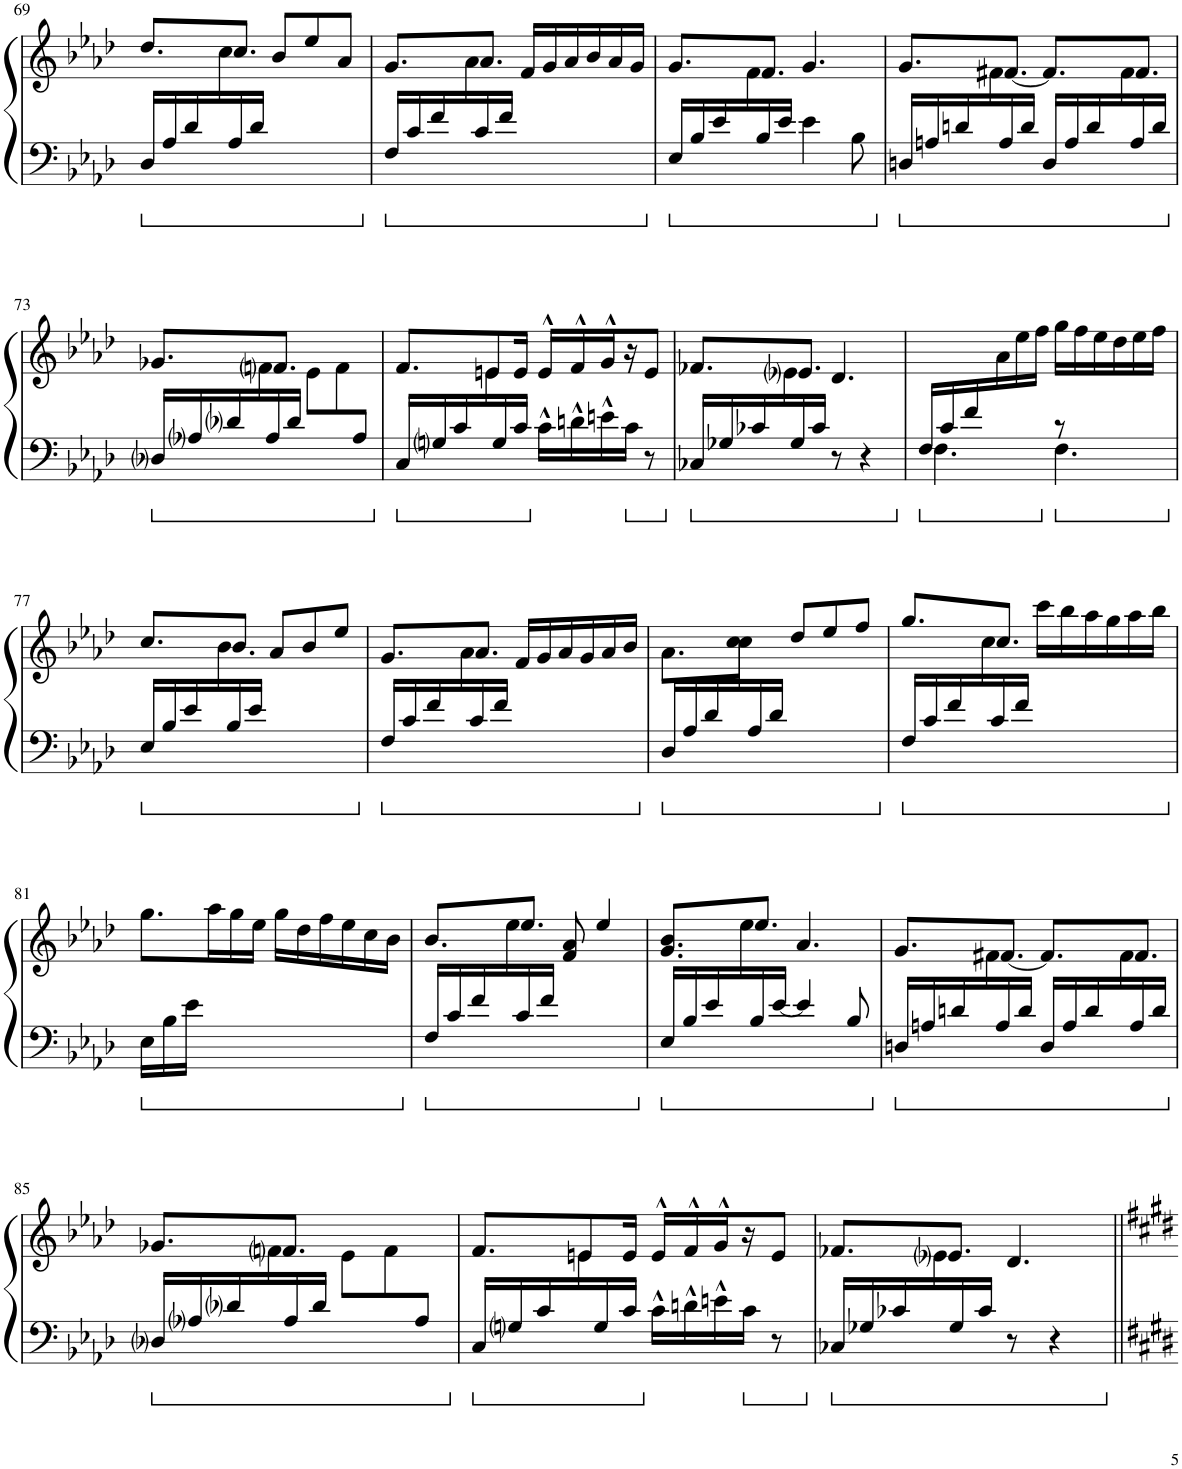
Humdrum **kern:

**kern	**kern
*part1	*part1
*staff2	*staff1
*I"Piano	*
*I'Pno.	*
!!LO:PB:g=z
*clefF4	*clefG2
*k[b-e-a-d-]	*k[b-e-a-d-]
*M6/8	*M6/8
=69	=69
*	*^
16D-/LL	8.dd-/L	8.ryy
16A-/	.	.
16d-/	.	.
16ryy	8.cc/J	16cc\
16A-/	.	2ryy
16d-/JJ	.	.
8ryy	8b-/L	.
4ryy	8ee-/	.
.	8a-/J	.
=70	=70	=70
16F/LL	8.g/L	8.ryy
16c/	.	.
16f/	.	.
16ryy	8.a-/J	16a-\
16c/	.	2ryy
16f/JJ	.	.
8ryy	16f/LL	.
.	16g/	.
4ryy	16a-/	.
.	16b-/	.
.	16a-/	.
.	16g/JJ	.
=71	=71	=71
16E-/LL	8.g/L	8.ryy
16B-/	.	.
16e-/	.	.
16ryy	8.f/J	16f\
16B-/	.	2ryy
16e-/JJ	.	.
4e-\	4.g/	.
8B-\	.	.
=72	=72	=72
16Dn/LL	8.g/L	8.ryy
16An/	.	.
16dn/	.	.
16ryy	[8.f#X/J	16f#\
16A/	.	16ryy
*	*v	*v
16d/JJ	.
16D/LL	8.f#/L]
16A/	.
16d/	.
*	*^
16ryy	8.f#/J	16f#\
16A/	.	8ryy
16d/JJ	.	.
!!LO:LB:g=z	!!
=73	=73	=73
*^	*	*
8ryy	16D-i/LL	8.g-X/L	8.ryy
.	16A-i/	.	.
.	16d-i/	.	.
.	16ryy	8.fni/J	16f\
.	16A-/	.	8ryy
.	16d-/JJ	.	.
.	8ryy	8e-\L	4.ryy
.	4ryy	8f\	.
8A-/J	.	8ryy	.
*v	*v	*	*
=74	=74	=74
16C/LL	8.f/L	8.ryy
16Gni/	.	.
16c/	.	.
16ryy	8en/	16e\
16G/	.	2ryy
16c/JJ	16e/Jk	.
16c^^\LL	16e^^/LL	.
16dn^^\	16f^^/	.
16en^^\	16g^^/	.
16c\JJ	16r	.
8r	8e/J	.
=75	=75	=75
16C-X/LL	8.f-X/L	8.ryy
16G-X/	.	.
16c-X/	.	.
16ryy	8.e-i/J	16e-\
16G-/	.	2ryy
16c-/JJ	.	.
8r	4.d-/	.
4r	.	.
=76	=76	=76
*ped	*	*
*^	*	*
16F/LL	4.F\	4.ryy	8.ryy
16c/	.	.	.
16f/	.	.	.
8.ryy	.	.	16a-\
.	.	.	16ee-\
.	.	.	16ff\JJ
*	*	*Xped	*
8r	4.F\	16gg\LL	4.ryy
.	.	16ff\	.
4ryy	.	16ee-\	.
.	.	16dd-\	.
.	.	16ee-\	.
.	.	16ff\JJ	.
*v	*v	*	*
!!LO:LB:g=z	!!
=77	=77	=77
16E-/LL	8.cc/L	8.ryy
16B-/	.	.
16e-/	.	.
16ryy	8.b-/J	16b-\
16B-/	.	2ryy
16e-/JJ	.	.
8ryy	8a-/L	.
4ryy	8b-/	.
.	8ee-/J	.
=78	=78	=78
16F/LL	8.g/L	8.ryy
16c/	.	.
16f/	.	.
16ryy	8.a-/J	16a-\
16c/	.	2ryy
16f/JJ	.	.
8ryy	16f/LL	.
.	16g/	.
4ryy	16a-/	.
.	16g/	.
.	16a-/	.
.	16b-/JJ	.
=79	=79	=79
16D-/LL	8.a-\L	8.ryy
16A-/	.	.
16d-/	.	.
16ryy	8.cc\J	16cc\
16A-/	.	2ryy
16d-/JJ	.	.
8ryy	8dd-/L	.
4ryy	8ee-/	.
.	8ff/J	.
=80	=80	=80
16F/LL	8.gg/L	8.ryy
16c/	.	.
16f/	.	.
16ryy	8.cc/J	16cc\
16c/	.	2ryy
16f/JJ	.	.
8ryy	16ccc\LL	.
.	16bb-\	.
4ryy	16aa-\	.
.	16gg\	.
.	16aa-\	.
.	16bb-\JJ	.
*	*v	*v
!!LO:LB:g=z
=81	=81
16E-\LL	8.gg\L
16B-\	.
16e-\JJ	.
16ryy	16aa-\L
2ryy	16gg\
.	16ee-\JJ
.	16gg\LL
.	16dd-\
.	16ff\
.	16ee-\
.	16cc\
.	16b-\JJ
=82	=82
*	*^
16F/LL	8.b-/L	8.ryy
16c/	.	.
16f/	.	.
16ryy	8.ee-/J	16ee-\
16c/	.	2ryy
16f/JJ	.	.
8ryy	8f/ 8a-/	.
4ryy	4ee-/	.
=83	=83	=83
16E-/LL	8.g/ 8.b-/L	8.ryy
16B-/	.	.
16e-/	.	.
16ryy	8.ee-/J	16ee-\
16B-/	.	2ryy
[16e-/JJ	.	.
4e-/]	4.a-/	.
8B-/	.	.
=84	=84	=84
16Dn/LL	8.g/L	8.ryy
16An/	.	.
16dn/	.	.
16ryy	[8.f#X/J	16f#\
16A/	.	16ryy
*	*v	*v
16d/JJ	.
16D/LL	8.f#/L]
16A/	.
16d/	.
*	*^
16ryy	8.f#/J	16f#\
16A/	.	8ryy
16d/JJ	.	.
!!LO:LB:g=z	!!
=85	=85	=85
*^	*	*
8ryy	16D-i/LL	8.g-X/L	8.ryy
.	16A-i/	.	.
.	16d-i/	.	.
.	16ryy	8.fni/J	16f\
.	16A-/	.	8ryy
.	16d-/JJ	.	.
.	8ryy	8e-\L	4.ryy
.	4ryy	8f\	.
8A-/J	.	8ryy	.
*v	*v	*	*
=86	=86	=86
16C/LL	8.f/L	8.ryy
16Gni/	.	.
16c/	.	.
16ryy	8en/	16e\
16G/	.	2ryy
16c/JJ	16e/Jk	.
16c^^\LL	16e^^/LL	.
16dn^^\	16f^^/	.
16en^^\	16g^^/	.
16c\JJ	16r	.
8r	8e/J	.
=87	=87	=87
16C-X/LL	8.f-X/L	8.ryy
16G-X/	.	.
16c-X/	.	.
16ryy	8.e-i/J	16e-\
16G-/	.	2ryy
16c-/JJ	.	.
8r	4.d-/	.
4r	.	.
*	*v	*v
=||	=||
*-	*-
